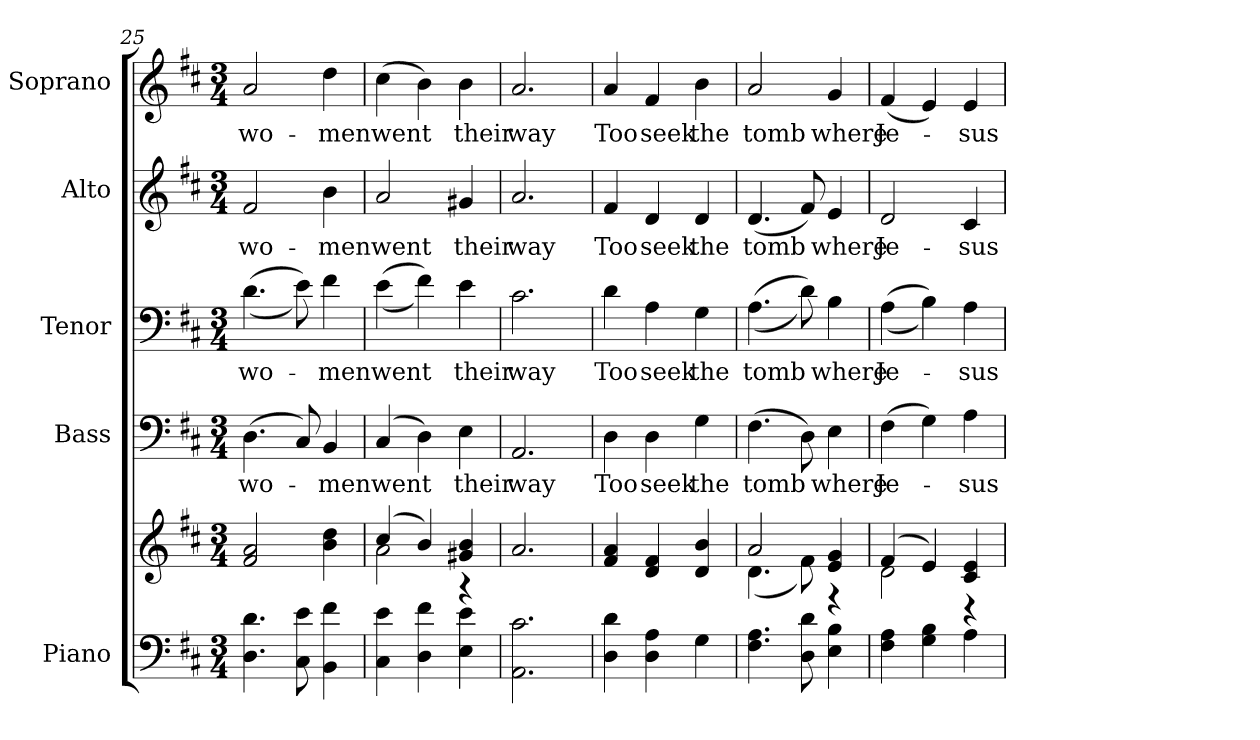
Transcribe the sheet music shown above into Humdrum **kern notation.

**kern	**kern	**kern	**text	**kern	**text	**kern	**text	**kern	**text
*part5	*part5	*part4	*part4	*part3	*part3	*part2	*part2	*part1	*part1
*staff6	*staff5	*staff4	*staff4	*staff3	*staff3	*staff2	*staff2	*staff1	*staff1
*I"Piano	*	*I"Bass	*	*I"Tenor	*	*I"Alto	*	*I"Soprano	*
*I'Pno.	*	*I'B.	*	*I'T.	*	*I'A.	*	*I'S.	*
!!LO:PB:g=z
*clefF4	*clefG2	*clefF4	*	*clefF4	*	*clefG2	*	*clefG2	*
*k[f#c#]	*k[f#c#]	*k[f#c#]	*	*k[f#c#]	*	*k[f#c#]	*	*k[f#c#]	*
*D:	*D:	*D:	*	*D:	*	*D:	*	*D:	*
*M3/4	*M3/4	*M3/4	*	*M3/4	*	*M3/4	*	*M3/4	*
=25	=25	=25	=25	=25	=25	=25	=25	=25	=25
!	!	!	!LO:LY:b:color=#000000	!	!	!	!	!	!
!	!	!	!	!	!LO:LY:b:color=#000000	!	!	!	!
!	!	!	!	!	!	!	!LO:LY:b:color=#000000	!	!
!	!	!	!	!	!	!	!	!	!LO:LY:b:color=#000000
4.Di\ 4.di	2f#i/ 2ai	(4.Di\	wo-	((4.di\	wo-	2f#i/	wo-	2ai/	wo-
8C#i\ 8ei	.	8C#i/)	.	8ei\))	.	.	.	.	.
!	!	!	!LO:LY:b:color=#000000	!	!	!	!	!	!
!	!	!	!	!	!LO:LY:b:color=#000000	!	!	!	!
!	!	!	!	!	!	!	!LO:LY:b:color=#000000	!	!
!	!	!	!	!	!	!	!	!	!LO:LY:b:color=#000000
4BBi\ 4f#i	4bi\ 4ddi	4BBi/	-men	4f#i\	-men	4bi\	-men	4ddi\	-men
=26	=26	=26	=26	=26	=26	=26	=26	=26	=26
*	*^	*	*	*	*	*	*	*	*
!	!	!	!	!LO:LY:b:color=#000000	!	!	!	!	!	!
!	!	!	!	!	!	!LO:LY:b:color=#000000	!	!	!	!
!	!	!	!	!	!	!	!	!LO:LY:b:color=#000000	!	!
!	!	!	!	!	!	!	!	!	!	!LO:LY:b:color=#000000
4C#i\ 4ei	(4cc#i/	2ai\	(4C#i/	went	((4ei\	went	2ai/	went	(4cc#i\	went
4Di\ 4f#i	4bi/)	.	4Di\)	.	4f#i\))	.	.	.	4bi\)	.
!	!	!	!	!LO:LY:b:color=#000000	!	!	!	!	!	!
!	!	!	!	!	!	!LO:LY:b:color=#000000	!	!	!	!
!	!	!	!	!	!	!	!	!LO:LY:b:color=#000000	!	!
!	!	!	!	!	!	!	!	!	!	!LO:LY:b:color=#000000
4Ei\ 4ei	4g#Xi/ 4bi	4r	4Ei\	their	4ei\	their	4g#Xi/	their	4bi\	their
*	*v	*v	*	*	*	*	*	*	*	*
=27	=27	=27	=27	=27	=27	=27	=27	=27	=27
*	*^	*	*	*	*	*	*	*	*
!	!	!	!	!LO:LY:b:color=#000000	!	!	!	!	!	!
*	*v	*v	*	*	*	*	*	*	*	*
*	*^	*	*	*	*	*	*	*	*
!	!	!	!	!	!	!LO:LY:b:color=#000000	!	!	!	!
*	*v	*v	*	*	*	*	*	*	*	*
*	*^	*	*	*	*	*	*	*	*
!	!	!	!	!	!	!	!	!LO:LY:b:color=#000000	!	!
*	*v	*v	*	*	*	*	*	*	*	*
*	*^	*	*	*	*	*	*	*	*
!	!	!	!	!	!	!	!	!	!	!LO:LY:b:color=#000000
*	*v	*v	*	*	*	*	*	*	*	*
2.AAi\ 2.c#i	2.ai/	2.AAi/	way	2.c#i\	way	2.ai/	way	2.ai/	way
!!LO:PB:g=z
=28	=28	=28	=28	=28	=28	=28	=28	=28	=28
!	!	!	!LO:LY:b:color=#000000	!	!	!	!	!	!
!	!	!	!	!	!LO:LY:b:color=#000000	!	!	!	!
!	!	!	!	!	!	!	!LO:LY:b:color=#000000	!	!
!	!	!	!	!	!	!	!	!	!LO:LY:b:color=#000000
4Di\ 4di	4f#i/ 4ai	4Di\	Too	4di\	Too	4f#i/	Too	4ai/	Too
!	!	!	!LO:LY:b:color=#000000	!	!	!	!	!	!
!	!	!	!	!	!LO:LY:b:color=#000000	!	!	!	!
!	!	!	!	!	!	!	!LO:LY:b:color=#000000	!	!
!	!	!	!	!	!	!	!	!	!LO:LY:b:color=#000000
4Di\ 4Ai	4di/ 4f#i	4Di\	seek	4Ai\	seek	4di/	seek	4f#i/	seek
!	!	!	!LO:LY:b:color=#000000	!	!	!	!	!	!
!	!	!	!	!	!LO:LY:b:color=#000000	!	!	!	!
!	!	!	!	!	!	!	!LO:LY:b:color=#000000	!	!
!	!	!	!	!	!	!	!	!	!LO:LY:b:color=#000000
4Gi\	4di/ 4bi	4Gi\	the	4Gi\	the	4di/	the	4bi\	the
=29	=29	=29	=29	=29	=29	=29	=29	=29	=29
*	*^	*	*	*	*	*	*	*	*
!	!	!	!	!LO:LY:b:color=#000000	!	!	!	!	!	!
!	!	!	!	!	!	!LO:LY:b:color=#000000	!	!	!	!
!	!	!	!	!	!	!	!	!LO:LY:b:color=#000000	!	!
!	!	!	!	!	!	!	!	!	!	!LO:LY:b:color=#000000
4.F#i\ 4.Ai	2ai/	(4.di\	(4.F#i\	tomb	((4.Ai\	tomb	(4.di/	tomb	2ai/	tomb
8Di\ 8di	.	8f#i\)	8Di\)	.	8di\))	.	8f#i/)	.	.	.
!	!	!	!	!LO:LY:b:color=#000000	!	!	!	!	!	!
!	!	!	!	!	!	!LO:LY:b:color=#000000	!	!	!	!
!	!	!	!	!	!	!	!	!LO:LY:b:color=#000000	!	!
!	!	!	!	!	!	!	!	!	!	!LO:LY:b:color=#000000
4Ei\ 4Bi	4ei/ 4gi	4r	4Ei\	where	4Bi\	where	4ei/	where	4gi/	where
=30	=30	=30	=30	=30	=30	=30	=30	=30	=30	=30
!	!	!	!	!LO:LY:b:color=#000000	!	!	!	!	!	!
!	!	!	!	!	!	!LO:LY:b:color=#000000	!	!	!	!
!	!	!	!	!	!	!	!	!LO:LY:b:color=#000000	!	!
!	!	!	!	!	!	!	!	!	!	!LO:LY:b:color=#000000
4F#i\ 4Ai	(4f#i/	2di\	(4F#i\	Je-	((4Ai\	Je-	2di/	Je-	(4f#i/	Je-
4Gi\ 4Bi	4ei/)	.	4Gi\)	.	4Bi\))	.	.	.	4ei/)	.
!	!	!	!	!LO:LY:b:color=#000000	!	!	!	!	!	!
!	!	!	!	!	!	!LO:LY:b:color=#000000	!	!	!	!
!	!	!	!	!	!	!	!	!LO:LY:b:color=#000000	!	!
!	!	!	!	!	!	!	!	!	!	!LO:LY:b:color=#000000
4Ai\	4c#i/ 4ei	4r	4Ai\	-sus	4Ai\	-sus	4c#i/	-sus	4ei/	-sus
*	*v	*v	*	*	*	*	*	*	*	*
=	=	=	=	=	=	=	=	=	=
*-	*-	*-	*-	*-	*-	*-	*-	*-	*-
